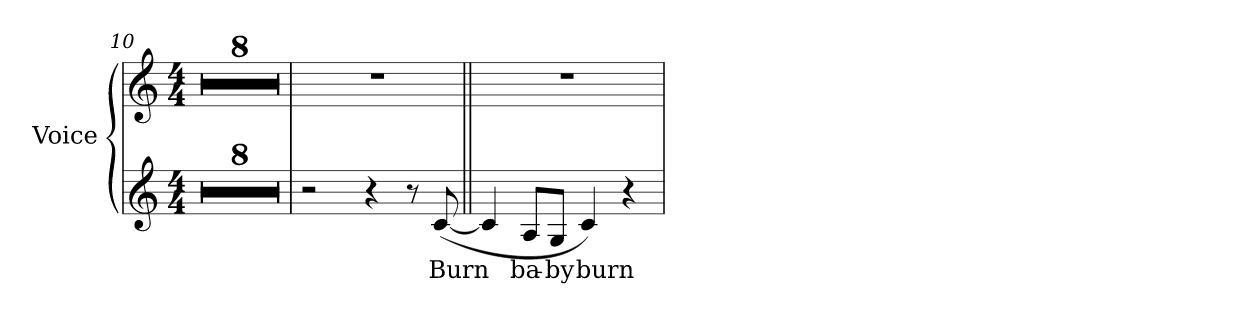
**kern	**text	**kern
*part2	*part2	*part1
*staff2	*staff2	*staff1
*I"Voice	*	*I"Voice
*I'Voice	*	*I'Voice
!!LO:LB:g=z
*clefG2	*	*clefG2
*k[]	*	*k[]
*C:	*	*C:
*M4/4	*	*M4/4
=10	=10	=10
1r	.	1r
=11	=11	=11
1r	.	1r
=12	=12	=12
1r	.	1r
=13	=13	=13
1r	.	1r
=14	=14	=14
1r	.	1r
=15	=15	=15
1r	.	1r
=16	=16	=16
1r	.	1r
=17	=17	=17
1r	.	1r
=18	=18	=18
2r	.	1r
4r	.	.
8r	.	.
!	!LO:LY:b:color=#000000	!
([8ci/	Burn	.
!!LO:LB:g=z
=19||	=19||	=19||
4ci/]	.	1r
!	!LO:LY:b:color=#000000	!
8Ai/L	ba-	.
!	!LO:LY:b:color=#000000	!
8Gi/J	-by	.
!	!LO:LY:b:color=#000000	!
4ci/)	burn	.
4r	.	.
=	=	=
*-	*-	*-
